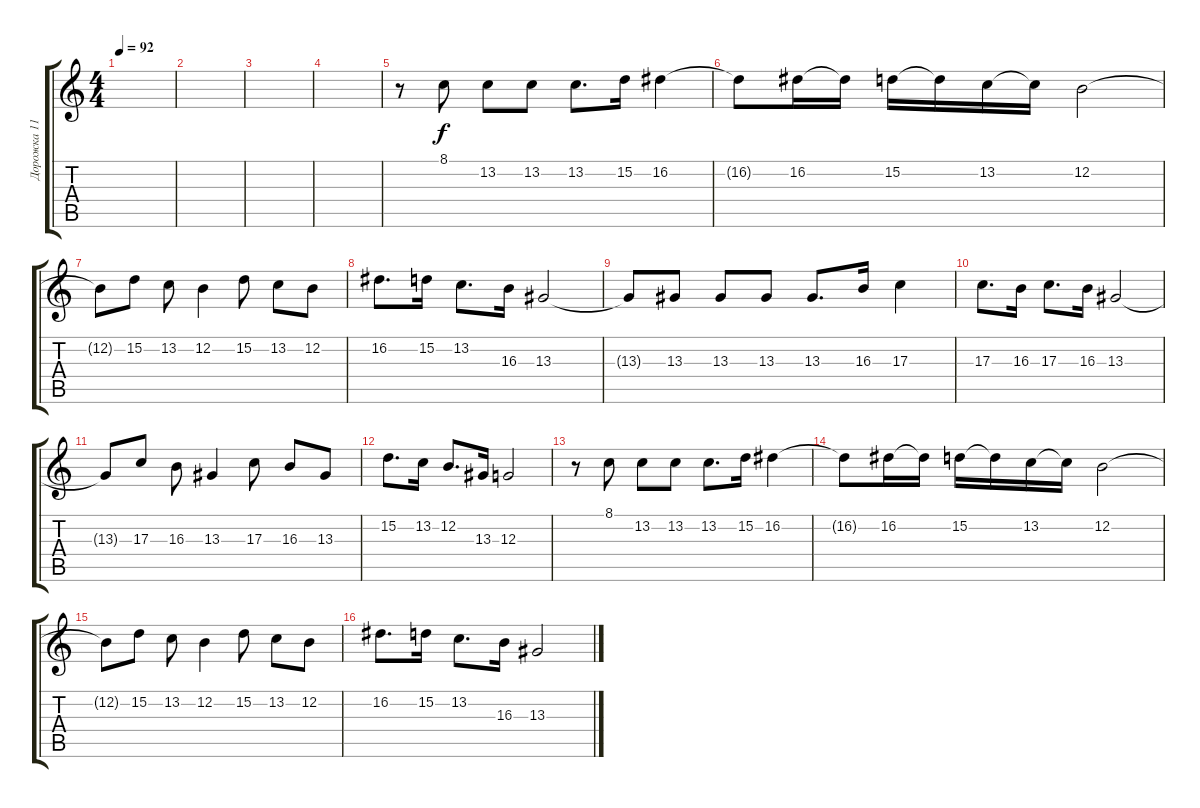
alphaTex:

\track ("Дорожка 11" "Дорожка 11") {instrument electricpiano1}
\staff {score tabs}
\tuning (E4 B3 G3 D3 A2 E2) {hide}
\ts (4 4)
\tempo 92
\clef g2
\ks c
|
|
|
|
r.8 8.1.8 13.2.8 13.2.8 13.2.8{d} 15.2.16 16.2.4 |
16.2{t}.8 16.2.16 16.2{t}.16 15.2.16 15.2{t}.16 13.2.16 13.2{t}.16 12.2.2 |
12.2{t}.8 15.2.8 13.2.8 12.2.4 15.2.8 13.2.8 12.2.8 |
16.2.8{d} 15.2.16 13.2.8{d} 16.3.16 13.3.2 |
13.3{t}.8 13.3.8 13.3.8 13.3.8 13.3.8{d} 16.3.16 17.3.4 |
17.3.8{d} 16.3.16 17.3.8{d} 16.3.16 13.3.2 |
13.3{t}.8 17.3.8 16.3.8 13.3.4 17.3.8 16.3.8 13.3.8 |
15.2.8{d} 13.2.16 12.2.8{d} 13.3.16 12.3.2 |
r.8 8.1.8 13.2.8 13.2.8 13.2.8{d} 15.2.16 16.2.4 |
16.2{t}.8 16.2.16 16.2{t}.16 15.2.16 15.2{t}.16 13.2.16 13.2{t}.16 12.2.2 |
12.2{t}.8 15.2.8 13.2.8 12.2.4 15.2.8 13.2.8 12.2.8 |
16.2.8{d} 15.2.16 13.2.8{d} 16.3.16 13.3.2
